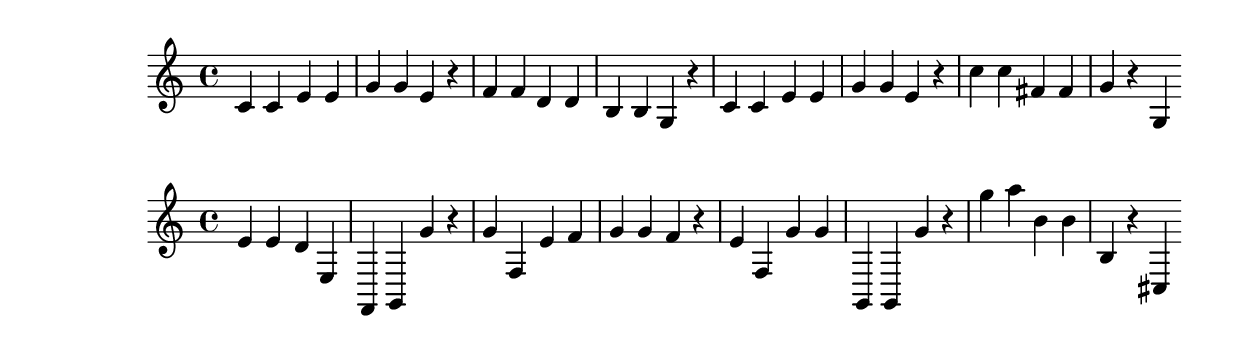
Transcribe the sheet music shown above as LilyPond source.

\new Staff  = xawdzbfbbbycwfc { c' 4  
      c' 4  
      e' 4  
      e' 4  
      g' 4  
      g' 4  
      e' 4  
      r 4  
      f' 4  
      f' 4  
      d' 4  
      d' 4  
      b 4  
      b 4  
      g 4  
      r 4  
      c' 4  
      c' 4  
      e' 4  
      e' 4  
      g' 4  
      g' 4  
      e' 4  
      r 4  
      c'' 4  
      c'' 4  
      fis' 4  
      fis' 4  
      g' 4  
      r 4  
      g 4  
       } 
     
 
\new Staff  = xawdzbfbbbycffy { e' 4  
      e' 4  
      d' 4  
      e 4  
      f, 4  
      g, 4  
      g' 4  
      r 4  
      g' 4  
      f 4  
      e' 4  
      f' 4  
      g' 4  
      g' 4  
      f' 4  
      r 4  
      e' 4  
      f 4  
      g' 4  
      g' 4  
      g, 4  
      g, 4  
      g' 4  
      r 4  
      g'' 4  
      a'' 4  
      b' 4  
      b' 4  
      b 4  
      r 4  
      cis 4  
       } 
     
 
